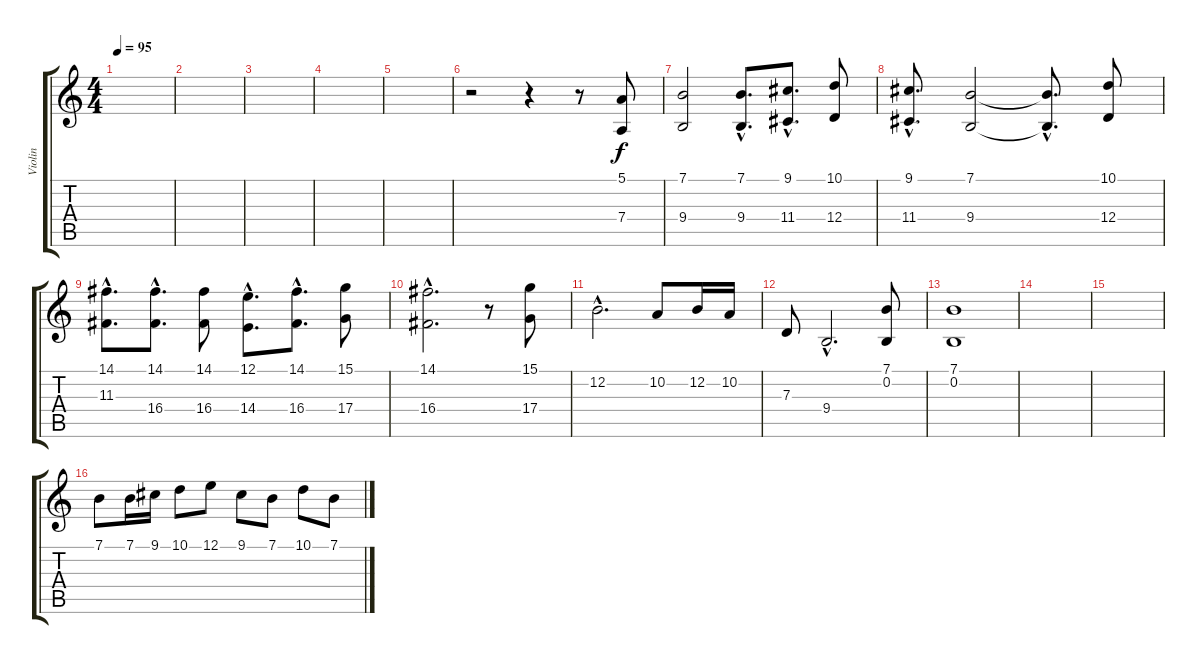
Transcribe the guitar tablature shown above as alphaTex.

\track ("Violin" "Violin") {instrument violin}
\staff {score tabs}
\tuning (E4 B3 G3 D3 A2 E2) {hide}
\ts (4 4)
\tempo 95
\clef g2
\ks c
|
|
|
|
|
r.2 r.4 r.8 (5.1 7.4).8 |
(7.1 9.4).2 (7.1{hac} 9.4{hac}).8{d} (9.1{hac} 11.4{hac}).8{d} (10.1 12.4).8 |
(9.1{hac} 11.4{hac}).8{d} (7.1 9.4).2 (7.1{hac t} 9.4{hac t}).8{d} (10.1 12.4).8 |
(14.1{hac} 11.3{hac}).8{d} (14.1{hac} 16.4{hac}).8{d} (14.1 16.4).8 (12.1{hac} 14.4{hac}).8{d} (14.1{hac} 16.4{hac}).8{d} (15.1 17.4).8 |
(14.1{hac} 16.4{hac}).2{d} r.8 (15.1 17.4).8 |
12.2{hac}.2{d} 10.2.8 12.2.16 10.2.16 |
7.3.8 9.4{hac}.2{d} (7.1 0.2).8 |
(7.1 0.2).1 |
|
|
7.1.8 7.1.16 9.1.16 10.1.8 12.1.8 9.1.8 7.1.8 10.1.8 7.1.8
